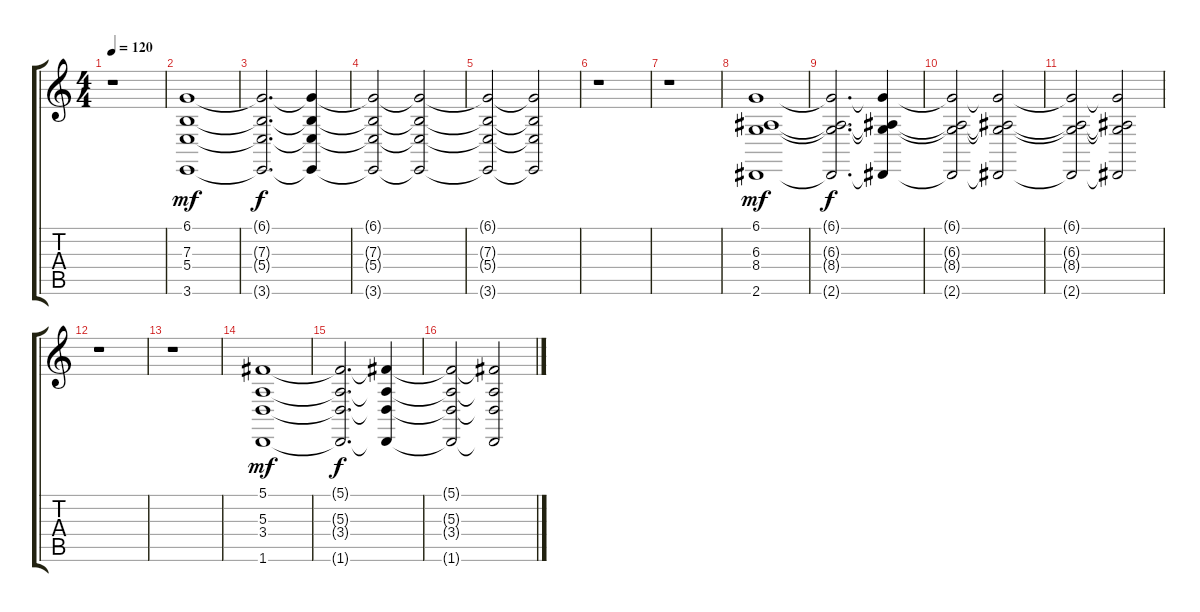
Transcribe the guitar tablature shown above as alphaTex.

\track "" {instrument stringensemble1}
\staff {score tabs}
\tuning (Db4 Ab3 E3 B2 Gb2 Db2) {hide}
\ts (4 4)
\tempo 120
\clef g2
\ks c
r.1{dy f} |
(6.1 7.3 5.4 3.6).1{dy mf volume 6} |
(6.1{t} 7.3{t} 5.4{t} 3.6{t}).2{d dy f} (6.1{t} 7.3{t} 5.4{t} 3.6{t}).4{volume 2} |
(6.1{t} 7.3{t} 5.4{t} 3.6{t}).2 (6.1{t} 7.3{t} 5.4{t} 3.6{t}).2 |
(6.1{t} 7.3{t} 5.4{t} 3.6{t}).2 (6.1{t} 7.3{t} 5.4{t} 3.6{t}).2{volume 0} |
r.1 |
r.1 |
(6.1 6.3 8.4 2.6).1{dy mf volume 6} |
(6.1{t} 6.3{t} 8.4{t} 2.6{t}).2{d dy f} (6.1{t} 6.3{t} 8.4{t} 2.6{t}).4{volume 2} |
(6.1{t} 6.3{t} 8.4{t} 2.6{t}).2 (6.1{t} 6.3{t} 8.4{t} 2.6{t}).2 |
(6.1{t} 6.3{t} 8.4{t} 2.6{t}).2 (6.1{t} 6.3{t} 8.4{t} 2.6{t}).2{volume 0} |
r.1 |
r.1 |
(5.1 5.3 3.4 1.6).1{dy mf volume 6} |
(5.1{t} 5.3{t} 3.4{t} 1.6{t}).2{d dy f} (5.1{t} 5.3{t} 3.4{t} 1.6{t}).4{volume 2} |
(5.1{t} 5.3{t} 3.4{t} 1.6{t}).2 (5.1{t} 5.3{t} 3.4{t} 1.6{t}).2
